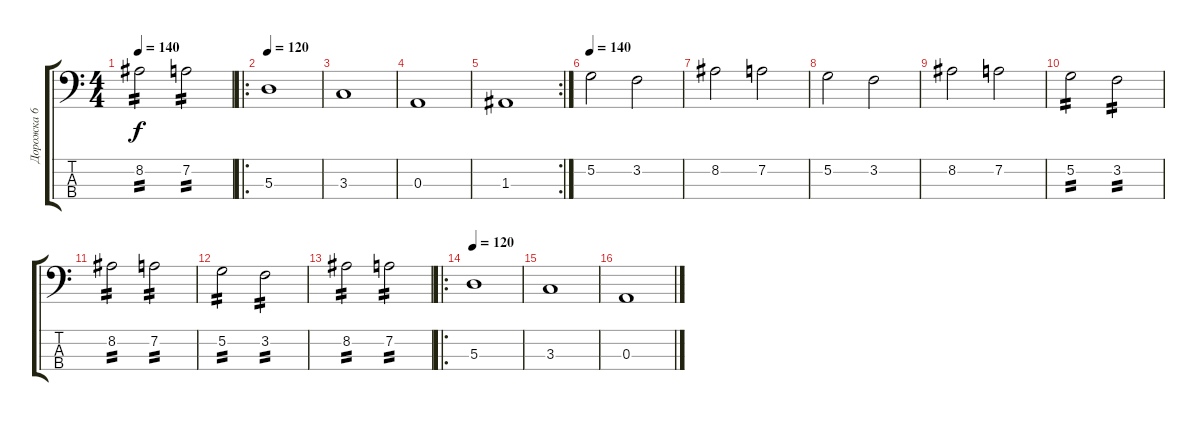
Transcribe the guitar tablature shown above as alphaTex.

\track ("Дорожка 6" "Дорожка 6") {instrument electricbassfinger}
\staff {score tabs}
\tuning (G2 D2 A1 E1) {hide}
\ts (4 4)
\tempo 140
\clef f4
\ks c
8.2.2{tp 2 dy f} 7.2.2{tp 2} |
\ro
\tempo 120
5.3.1 |
3.3.1 |
0.3.1 |
\rc 2
1.3.1 |
\tempo 140
5.2.2 3.2.2 |
8.2.2 7.2.2 |
5.2.2 3.2.2 |
8.2.2 7.2.2 |
5.2.2{tp 2} 3.2.2{tp 2} |
8.2.2{tp 2} 7.2.2{tp 2} |
5.2.2{tp 2} 3.2.2{tp 2} |
8.2.2{tp 2} 7.2.2{tp 2} |
\ro
\tempo 120
5.3.1 |
3.3.1 |
0.3.1
